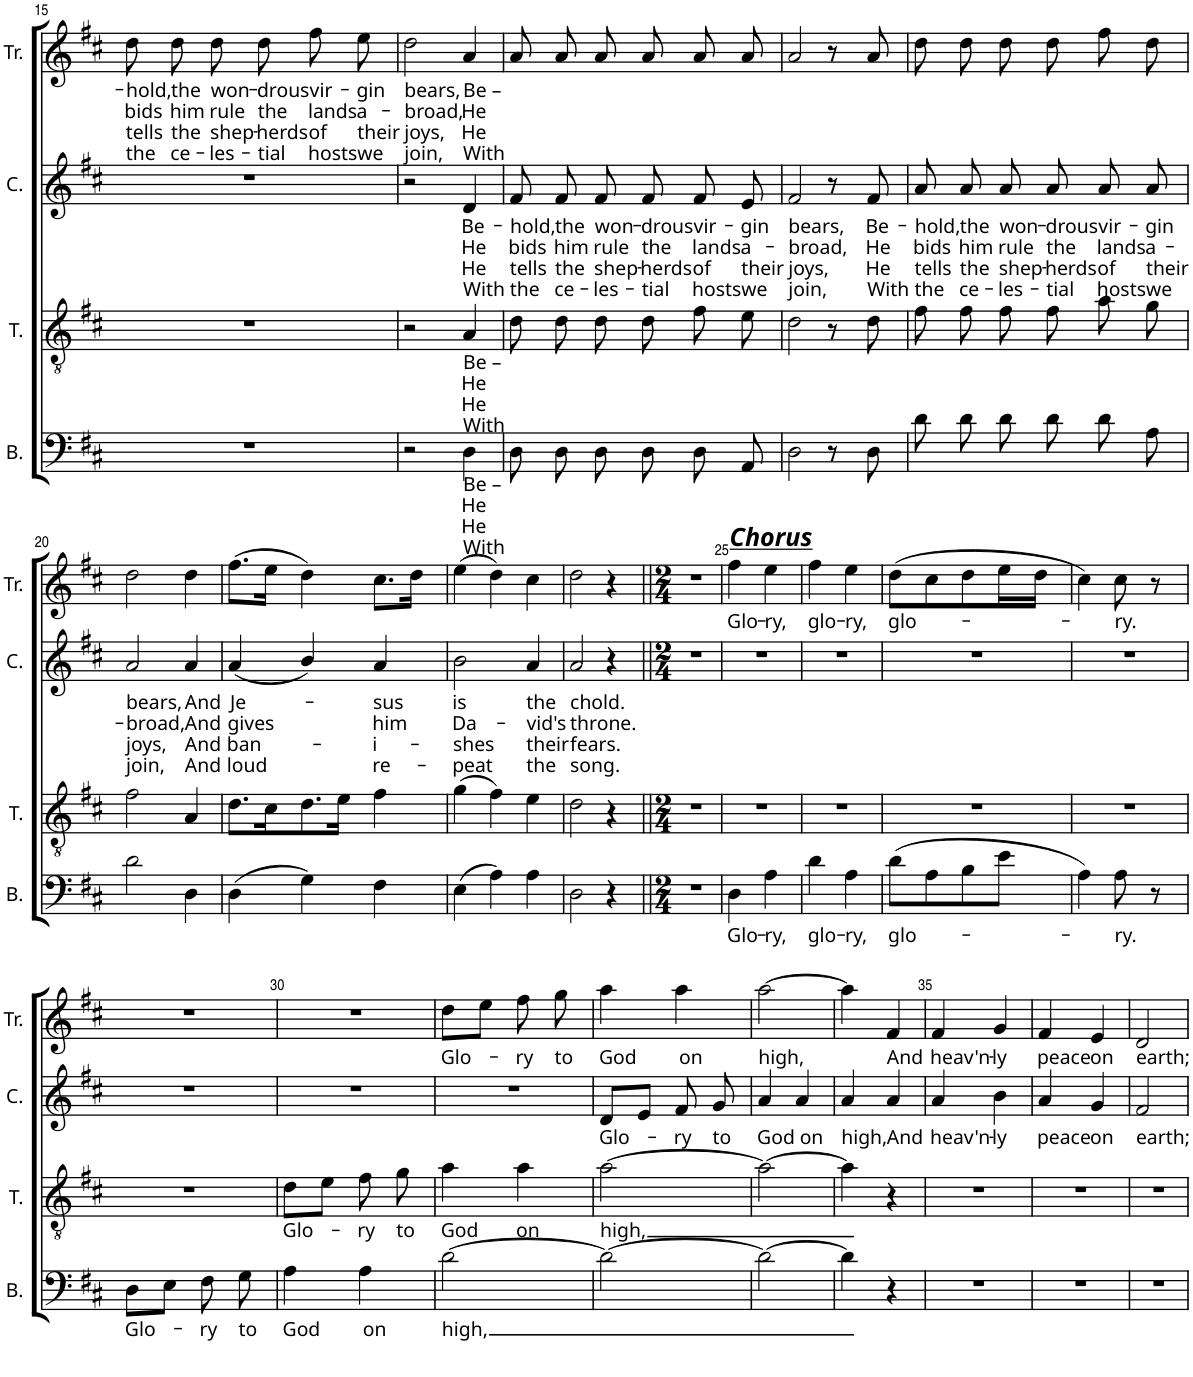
**kern	**text	**text	**text	**text	**kern	**text	**text	**text	**text	**kern	**text	**text	**text	**text	**kern	**text	**text	**text	**text
*part4	*part4	*part4	*part4	*part4	*part3	*part3	*part3	*part3	*part3	*part2	*part2	*part2	*part2	*part2	*part1	*part1	*part1	*part1	*part1
*staff4	*staff4	*staff4	*staff4	*staff4	*staff3	*staff3	*staff3	*staff3	*staff3	*staff2	*staff2	*staff2	*staff2	*staff2	*staff1	*staff1	*staff1	*staff1	*staff1
*I"Bass	*	*	*	*	*I"Tenor	*	*	*	*	*I"Counter	*	*	*	*	*I"Treble	*	*	*	*
*I'B.	*	*	*	*	*I'T.	*	*	*	*	*I'C.	*	*	*	*	*I'Tr.	*	*	*	*
!!LO:PB:g=z
*clefF4	*	*	*	*	*clefGv2	*	*	*	*	*clefG2	*	*	*	*	*clefG2	*	*	*	*
*k[f#c#]	*	*	*	*	*k[f#c#]	*	*	*	*	*k[f#c#]	*	*	*	*	*k[f#c#]	*	*	*	*
*M3/4	*	*	*	*	*M3/4	*	*	*	*	*M3/4	*	*	*	*	*M3/4	*	*	*	*
=15	=15	=15	=15	=15	=15	=15	=15	=15	=15	=15	=15	=15	=15	=15	=15	=15	=15	=15	=15
!	!	!	!	!	!	!	!	!	!	!	!	!	!	!	!	!LO:LY:b	!LO:LY:b	!LO:LY:b	!LO:LY:b
2.r	.	.	.	.	2.r	.	.	.	.	2.r	.	.	.	.	8dd\	-hold,	bids	tells	the
!	!	!	!	!	!	!	!	!	!	!	!	!	!	!	!	!LO:LY:b	!LO:LY:b	!LO:LY:b	!LO:LY:b
.	.	.	.	.	.	.	.	.	.	.	.	.	.	.	8dd\	the	him	the	ce-
!	!	!	!	!	!	!	!	!	!	!	!	!	!	!	!	!LO:LY:b	!LO:LY:b	!LO:LY:b	!LO:LY:b
.	.	.	.	.	.	.	.	.	.	.	.	.	.	.	8dd\	won-	rule	shep-	-les-
!	!	!	!	!	!	!	!	!	!	!	!	!	!	!	!	!LO:LY:b	!LO:LY:b	!LO:LY:b	!LO:LY:b
.	.	.	.	.	.	.	.	.	.	.	.	.	.	.	8dd\	-drous	the	-herds	-tial
!	!	!	!	!	!	!	!	!	!	!	!	!	!	!	!	!LO:LY:b	!LO:LY:b	!LO:LY:b	!LO:LY:b
.	.	.	.	.	.	.	.	.	.	.	.	.	.	.	8ff#\	vir-	lands	of	hosts
!	!	!	!	!	!	!	!	!	!	!	!	!	!	!	!	!LO:LY:b	!LO:LY:b	!LO:LY:b	!LO:LY:b
.	.	.	.	.	.	.	.	.	.	.	.	.	.	.	8ee\	-gin	a-	their	we
=16	=16	=16	=16	=16	=16	=16	=16	=16	=16	=16	=16	=16	=16	=16	=16	=16	=16	=16	=16
!	!	!	!	!	!	!	!	!	!	!	!	!	!	!	!	!LO:LY:b	!LO:LY:b	!LO:LY:b	!LO:LY:b
2r	.	.	.	.	2r	.	.	.	.	2r	.	.	.	.	2dd\	bears,	-broad,	joys,	join,
!	!LO:LY:b	!LO:LY:b	!LO:LY:b	!LO:LY:b	!	!LO:LY:b	!LO:LY:b	!LO:LY:b	!LO:LY:b	!	!LO:LY:b	!LO:LY:b	!LO:LY:b	!LO:LY:b	!	!LO:LY:b	!LO:LY:b	!LO:LY:b	!LO:LY:b
4D\	Be –	He	He	With	4A/	Be –	He	He	With	4d/	Be-	He	He	With	4a/	Be –	He	He	With
=17	=17	=17	=17	=17	=17	=17	=17	=17	=17	=17	=17	=17	=17	=17	=17	=17	=17	=17	=17
!	!	!	!	!	!	!	!	!	!	!	!LO:LY:b	!LO:LY:b	!LO:LY:b	!LO:LY:b	!	!	!	!	!
8D\	.	.	.	.	8d\	.	.	.	.	8f#/	-hold,	bids	tells	the	8a/	.	.	.	.
!	!	!	!	!	!	!	!	!	!	!	!LO:LY:b	!LO:LY:b	!LO:LY:b	!LO:LY:b	!	!	!	!	!
8D\	.	.	.	.	8d\	.	.	.	.	8f#/	the	him	the	ce-	8a/	.	.	.	.
!	!	!	!	!	!	!	!	!	!	!	!LO:LY:b	!LO:LY:b	!LO:LY:b	!LO:LY:b	!	!	!	!	!
8D\	.	.	.	.	8d\	.	.	.	.	8f#/	won-	rule	shep-	-les-	8a/	.	.	.	.
!	!	!	!	!	!	!	!	!	!	!	!LO:LY:b	!LO:LY:b	!LO:LY:b	!LO:LY:b	!	!	!	!	!
8D\	.	.	.	.	8d\	.	.	.	.	8f#/	-drous	the	-herds	-tial	8a/	.	.	.	.
!	!	!	!	!	!	!	!	!	!	!	!LO:LY:b	!LO:LY:b	!LO:LY:b	!LO:LY:b	!	!	!	!	!
8D\	.	.	.	.	8f#\	.	.	.	.	8f#/	vir-	lands	of	hosts	8a/	.	.	.	.
!	!	!	!	!	!	!	!	!	!	!	!LO:LY:b	!LO:LY:b	!LO:LY:b	!LO:LY:b	!	!	!	!	!
8AA/	.	.	.	.	8e\	.	.	.	.	8e/	-gin	a-	their	we	8a/	.	.	.	.
=18	=18	=18	=18	=18	=18	=18	=18	=18	=18	=18	=18	=18	=18	=18	=18	=18	=18	=18	=18
!	!	!	!	!	!	!	!	!	!	!	!LO:LY:b	!LO:LY:b	!LO:LY:b	!LO:LY:b	!	!	!	!	!
2D\	.	.	.	.	2d\	.	.	.	.	2f#/	bears,	-broad,	joys,	join,	2a/	.	.	.	.
8r	.	.	.	.	8r	.	.	.	.	8r	.	.	.	.	8r	.	.	.	.
!	!	!	!	!	!	!	!	!	!	!	!LO:LY:b	!LO:LY:b	!LO:LY:b	!LO:LY:b	!	!	!	!	!
8D\	.	.	.	.	8d\	.	.	.	.	8f#/	Be-	He	He	With	8a/	.	.	.	.
=19	=19	=19	=19	=19	=19	=19	=19	=19	=19	=19	=19	=19	=19	=19	=19	=19	=19	=19	=19
!	!	!	!	!	!	!	!	!	!	!	!LO:LY:b	!LO:LY:b	!LO:LY:b	!LO:LY:b	!	!	!	!	!
8d\	.	.	.	.	8f#\	.	.	.	.	8a/	-hold,	bids	tells	the	8dd\	.	.	.	.
!	!	!	!	!	!	!	!	!	!	!	!LO:LY:b	!LO:LY:b	!LO:LY:b	!LO:LY:b	!	!	!	!	!
8d\	.	.	.	.	8f#\	.	.	.	.	8a/	the	him	the	ce-	8dd\	.	.	.	.
!	!	!	!	!	!	!	!	!	!	!	!LO:LY:b	!LO:LY:b	!LO:LY:b	!LO:LY:b	!	!	!	!	!
8d\	.	.	.	.	8f#\	.	.	.	.	8a/	won-	rule	shep-	-les-	8dd\	.	.	.	.
!	!	!	!	!	!	!	!	!	!	!	!LO:LY:b	!LO:LY:b	!LO:LY:b	!LO:LY:b	!	!	!	!	!
8d\	.	.	.	.	8f#\	.	.	.	.	8a/	-drous	the	-herds	-tial	8dd\	.	.	.	.
!	!	!	!	!	!	!	!	!	!	!	!LO:LY:b	!LO:LY:b	!LO:LY:b	!LO:LY:b	!	!	!	!	!
8d\	.	.	.	.	8a\	.	.	.	.	8a/	vir-	lands	of	hosts	8ff#\	.	.	.	.
!	!	!	!	!	!	!	!	!	!	!	!LO:LY:b	!LO:LY:b	!LO:LY:b	!LO:LY:b	!	!	!	!	!
8A\	.	.	.	.	8g\	.	.	.	.	8a/	-gin	a-	their	we	8dd\	.	.	.	.
!!LO:LB:g=z
=20	=20	=20	=20	=20	=20	=20	=20	=20	=20	=20	=20	=20	=20	=20	=20	=20	=20	=20	=20
!	!	!	!	!	!	!	!	!	!	!	!LO:LY:b	!LO:LY:b	!LO:LY:b	!LO:LY:b	!	!	!	!	!
2d\	.	.	.	.	2f#\	.	.	.	.	2a/	bears,	-broad,	joys,	join,	2dd\	.	.	.	.
!	!	!	!	!	!	!	!	!	!	!	!LO:LY:b	!LO:LY:b	!LO:LY:b	!LO:LY:b	!	!	!	!	!
4D\	.	.	.	.	4A/	.	.	.	.	4a/	And	And	And	And	4dd\	.	.	.	.
=21	=21	=21	=21	=21	=21	=21	=21	=21	=21	=21	=21	=21	=21	=21	=21	=21	=21	=21	=21
!	!	!	!	!	!	!	!	!	!	!	!LO:LY:b	!LO:LY:b	!LO:LY:b	!LO:LY:b	!	!	!	!	!
(4D\	.	.	.	.	8.d\L	.	.	.	.	(4a/	Je-	gives	ban-	loud	(8.ff#\L	.	.	.	.
.	.	.	.	.	16c#\K	.	.	.	.	.	.	.	.	.	16ee\Jk	.	.	.	.
4G\)	.	.	.	.	8.d\	.	.	.	.	4b/)	.	.	.	.	4dd\)	.	.	.	.
.	.	.	.	.	16e\Jk	.	.	.	.	.	.	.	.	.	.	.	.	.	.
!	!	!	!	!	!	!	!	!	!	!	!LO:LY:b	!LO:LY:b	!LO:LY:b	!LO:LY:b	!	!	!	!	!
4F#\	.	.	.	.	4f#\	.	.	.	.	4a/	-sus	him	-i-	re-	8.cc#\L	.	.	.	.
.	.	.	.	.	.	.	.	.	.	.	.	.	.	.	16dd\Jk	.	.	.	.
=22	=22	=22	=22	=22	=22	=22	=22	=22	=22	=22	=22	=22	=22	=22	=22	=22	=22	=22	=22
!	!	!	!	!	!	!	!	!	!	!	!LO:LY:b	!LO:LY:b	!LO:LY:b	!LO:LY:b	!	!	!	!	!
(4E\	.	.	.	.	(4g\	.	.	.	.	2b\	is	Da-	-shes	-peat	(4ee\	.	.	.	.
4A\)	.	.	.	.	4f#\)	.	.	.	.	.	.	.	.	.	4dd\)	.	.	.	.
!	!	!	!	!	!	!	!	!	!	!	!LO:LY:b	!LO:LY:b	!LO:LY:b	!LO:LY:b	!	!	!	!	!
4A\	.	.	.	.	4e\	.	.	.	.	4a/	the	-vid's	their	the	4cc#\	.	.	.	.
=23	=23	=23	=23	=23	=23	=23	=23	=23	=23	=23	=23	=23	=23	=23	=23	=23	=23	=23	=23
!	!	!	!	!	!	!	!	!	!	!	!LO:LY:b	!LO:LY:b	!LO:LY:b	!LO:LY:b	!	!	!	!	!
2D\	.	.	.	.	2d\	.	.	.	.	2a/	chold.	throne.	fears.	song.	2dd\	.	.	.	.
4r	.	.	.	.	4r	.	.	.	.	4r	.	.	.	.	4r	.	.	.	.
=24||	=24||	=24||	=24||	=24||	=24||	=24||	=24||	=24||	=24||	=24||	=24||	=24||	=24||	=24||	=24||	=24||	=24||	=24||	=24||
*M2/4	*	*	*	*	*M2/4	*	*	*	*	*M2/4	*	*	*	*	*M2/4	*	*	*	*
2r	.	.	.	.	2r	.	.	.	.	2r	.	.	.	.	2r	.	.	.	.
=25	=25	=25	=25	=25	=25	=25	=25	=25	=25	=25	=25	=25	=25	=25	=25	=25	=25	=25	=25
!	!	!	!	!	!	!	!	!	!	!	!	!	!	!	!LO:TX:a:Bi:t=Chorus	!	!	!	!
!	!LO:LY:b	!	!	!	!	!	!	!	!	!	!	!	!	!	!	!LO:LY:b	!	!	!
4D\	Glo-	.	.	.	2r	.	.	.	.	2r	.	.	.	.	4ff#\	Glo-	.	.	.
!	!LO:LY:b	!	!	!	!	!	!	!	!	!	!	!	!	!	!	!LO:LY:b	!	!	!
4A\	-ry,	.	.	.	.	.	.	.	.	.	.	.	.	.	4ee\	-ry,	.	.	.
=26	=26	=26	=26	=26	=26	=26	=26	=26	=26	=26	=26	=26	=26	=26	=26	=26	=26	=26	=26
!	!LO:LY:b	!	!	!	!	!	!	!	!	!	!	!	!	!	!	!LO:LY:b	!	!	!
4d\	glo-	.	.	.	2r	.	.	.	.	2r	.	.	.	.	4ff#\	glo-	.	.	.
!	!LO:LY:b	!	!	!	!	!	!	!	!	!	!	!	!	!	!	!LO:LY:b	!	!	!
4A\	-ry,	.	.	.	.	.	.	.	.	.	.	.	.	.	4ee\	-ry,	.	.	.
=27	=27	=27	=27	=27	=27	=27	=27	=27	=27	=27	=27	=27	=27	=27	=27	=27	=27	=27	=27
!	!LO:LY:b	!	!	!	!	!	!	!	!	!	!	!	!	!	!	!LO:LY:b	!	!	!
(8d\L	glo-	.	.	.	2r	.	.	.	.	2r	.	.	.	.	(8dd\L	glo-	.	.	.
8A\	.	.	.	.	.	.	.	.	.	.	.	.	.	.	8cc#\	.	.	.	.
8B\	.	.	.	.	.	.	.	.	.	.	.	.	.	.	8dd\	.	.	.	.
8e\J	.	.	.	.	.	.	.	.	.	.	.	.	.	.	16ee\L	.	.	.	.
.	.	.	.	.	.	.	.	.	.	.	.	.	.	.	16dd\JJ	.	.	.	.
=28	=28	=28	=28	=28	=28	=28	=28	=28	=28	=28	=28	=28	=28	=28	=28	=28	=28	=28	=28
4A\)	.	.	.	.	2r	.	.	.	.	2r	.	.	.	.	4cc#\)	.	.	.	.
!	!LO:LY:b	!	!	!	!	!	!	!	!	!	!	!	!	!	!	!LO:LY:b	!	!	!
8A\	-ry.	.	.	.	.	.	.	.	.	.	.	.	.	.	8cc#\	ry.	.	.	.
8r	.	.	.	.	.	.	.	.	.	.	.	.	.	.	8r	.	.	.	.
!!LO:LB:g=z
=29	=29	=29	=29	=29	=29	=29	=29	=29	=29	=29	=29	=29	=29	=29	=29	=29	=29	=29	=29
!	!LO:LY:b	!	!	!	!	!	!	!	!	!	!	!	!	!	!	!	!	!	!
8D\L	Glo-	.	.	.	2r	.	.	.	.	2r	.	.	.	.	2r	.	.	.	.
8E\J	.	.	.	.	.	.	.	.	.	.	.	.	.	.	.	.	.	.	.
!	!LO:LY:b	!	!	!	!	!	!	!	!	!	!	!	!	!	!	!	!	!	!
8F#\	-ry	.	.	.	.	.	.	.	.	.	.	.	.	.	.	.	.	.	.
!	!LO:LY:b	!	!	!	!	!	!	!	!	!	!	!	!	!	!	!	!	!	!
8G\	to	.	.	.	.	.	.	.	.	.	.	.	.	.	.	.	.	.	.
=30	=30	=30	=30	=30	=30	=30	=30	=30	=30	=30	=30	=30	=30	=30	=30	=30	=30	=30	=30
!	!LO:LY:b	!	!	!	!	!LO:LY:b	!	!	!	!	!	!	!	!	!	!	!	!	!
4A\	God	.	.	.	8d\L	Glo-	.	.	.	2r	.	.	.	.	2r	.	.	.	.
.	.	.	.	.	8e\J	.	.	.	.	.	.	.	.	.	.	.	.	.	.
!	!LO:LY:b	!	!	!	!	!LO:LY:b	!	!	!	!	!	!	!	!	!	!	!	!	!
4A\	on	.	.	.	8f#\	-ry	.	.	.	.	.	.	.	.	.	.	.	.	.
!	!	!	!	!	!	!LO:LY:b	!	!	!	!	!	!	!	!	!	!	!	!	!
.	.	.	.	.	8g\	to	.	.	.	.	.	.	.	.	.	.	.	.	.
=31	=31	=31	=31	=31	=31	=31	=31	=31	=31	=31	=31	=31	=31	=31	=31	=31	=31	=31	=31
!	!LO:LY:b	!	!	!	!	!LO:LY:b	!	!	!	!	!	!	!	!	!	!LO:LY:b	!	!	!
[2d\	high,	.	.	.	4a\	God	.	.	.	2r	.	.	.	.	8dd\L	Glo-	.	.	.
.	.	.	.	.	.	.	.	.	.	.	.	.	.	.	8ee\J	.	.	.	.
!	!	!	!	!	!	!LO:LY:b	!	!	!	!	!	!	!	!	!	!LO:LY:b	!	!	!
.	.	.	.	.	4a\	on	.	.	.	.	.	.	.	.	8ff#\	-ry	.	.	.
!	!	!	!	!	!	!	!	!	!	!	!	!	!	!	!	!LO:LY:b	!	!	!
.	.	.	.	.	.	.	.	.	.	.	.	.	.	.	8gg\	to	.	.	.
=32	=32	=32	=32	=32	=32	=32	=32	=32	=32	=32	=32	=32	=32	=32	=32	=32	=32	=32	=32
!	!	!	!	!	!	!LO:LY:b	!	!	!	!	!LO:LY:b	!	!	!	!	!LO:LY:b	!	!	!
2d\_	.	.	.	.	[2a\	high,	.	.	.	8d/L	Glo-	.	.	.	4aa\	God	.	.	.
.	.	.	.	.	.	.	.	.	.	8e/J	.	.	.	.	.	.	.	.	.
!	!	!	!	!	!	!	!	!	!	!	!LO:LY:b	!	!	!	!	!LO:LY:b	!	!	!
.	.	.	.	.	.	.	.	.	.	8f#/	-ry	.	.	.	4aa\	on	.	.	.
!	!	!	!	!	!	!	!	!	!	!	!LO:LY:b	!	!	!	!	!	!	!	!
.	.	.	.	.	.	.	.	.	.	8g/	to	.	.	.	.	.	.	.	.
=33	=33	=33	=33	=33	=33	=33	=33	=33	=33	=33	=33	=33	=33	=33	=33	=33	=33	=33	=33
!	!	!	!	!	!	!	!	!	!	!	!LO:LY:b	!	!	!	!	!LO:LY:b	!	!	!
2d\_	.	.	.	.	2a\_	.	.	.	.	4a/	God	.	.	.	[2aa\	high,	.	.	.
!	!	!	!	!	!	!	!	!	!	!	!LO:LY:b	!	!	!	!	!	!	!	!
.	.	.	.	.	.	.	.	.	.	4a/	on	.	.	.	.	.	.	.	.
=34	=34	=34	=34	=34	=34	=34	=34	=34	=34	=34	=34	=34	=34	=34	=34	=34	=34	=34	=34
!	!	!	!	!	!	!	!	!	!	!	!LO:LY:b	!	!	!	!	!	!	!	!
4d\]	.	.	.	.	4a\]	.	.	.	.	4a/	high,	.	.	.	4aa\]	.	.	.	.
!	!	!	!	!	!	!	!	!	!	!	!LO:LY:b	!	!	!	!	!LO:LY:b	!	!	!
4r	.	.	.	.	4r	.	.	.	.	4a/	And	.	.	.	4f#/	And	.	.	.
=35	=35	=35	=35	=35	=35	=35	=35	=35	=35	=35	=35	=35	=35	=35	=35	=35	=35	=35	=35
!	!	!	!	!	!	!	!	!	!	!	!LO:LY:b	!	!	!	!	!LO:LY:b	!	!	!
2r	.	.	.	.	2r	.	.	.	.	4a/	heav'n-	.	.	.	4f#/	heav'n-	.	.	.
!	!	!	!	!	!	!	!	!	!	!	!LO:LY:b	!	!	!	!	!LO:LY:b	!	!	!
.	.	.	.	.	.	.	.	.	.	4b\	-ly	.	.	.	4g/	-ly	.	.	.
=36	=36	=36	=36	=36	=36	=36	=36	=36	=36	=36	=36	=36	=36	=36	=36	=36	=36	=36	=36
!	!	!	!	!	!	!	!	!	!	!	!LO:LY:b	!	!	!	!	!LO:LY:b	!	!	!
2r	.	.	.	.	2r	.	.	.	.	4a/	peace	.	.	.	4f#/	peace	.	.	.
!	!	!	!	!	!	!	!	!	!	!	!LO:LY:b	!	!	!	!	!LO:LY:b	!	!	!
.	.	.	.	.	.	.	.	.	.	4g/	on	.	.	.	4e/	on	.	.	.
=37	=37	=37	=37	=37	=37	=37	=37	=37	=37	=37	=37	=37	=37	=37	=37	=37	=37	=37	=37
!	!	!	!	!	!	!	!	!	!	!	!LO:LY:b	!	!	!	!	!LO:LY:b	!	!	!
2r	.	.	.	.	2r	.	.	.	.	2f#/	earth;	.	.	.	2d/	earth;	.	.	.
=	=	=	=	=	=	=	=	=	=	=	=	=	=	=	=	=	=	=	=
*-	*-	*-	*-	*-	*-	*-	*-	*-	*-	*-	*-	*-	*-	*-	*-	*-	*-	*-	*-
